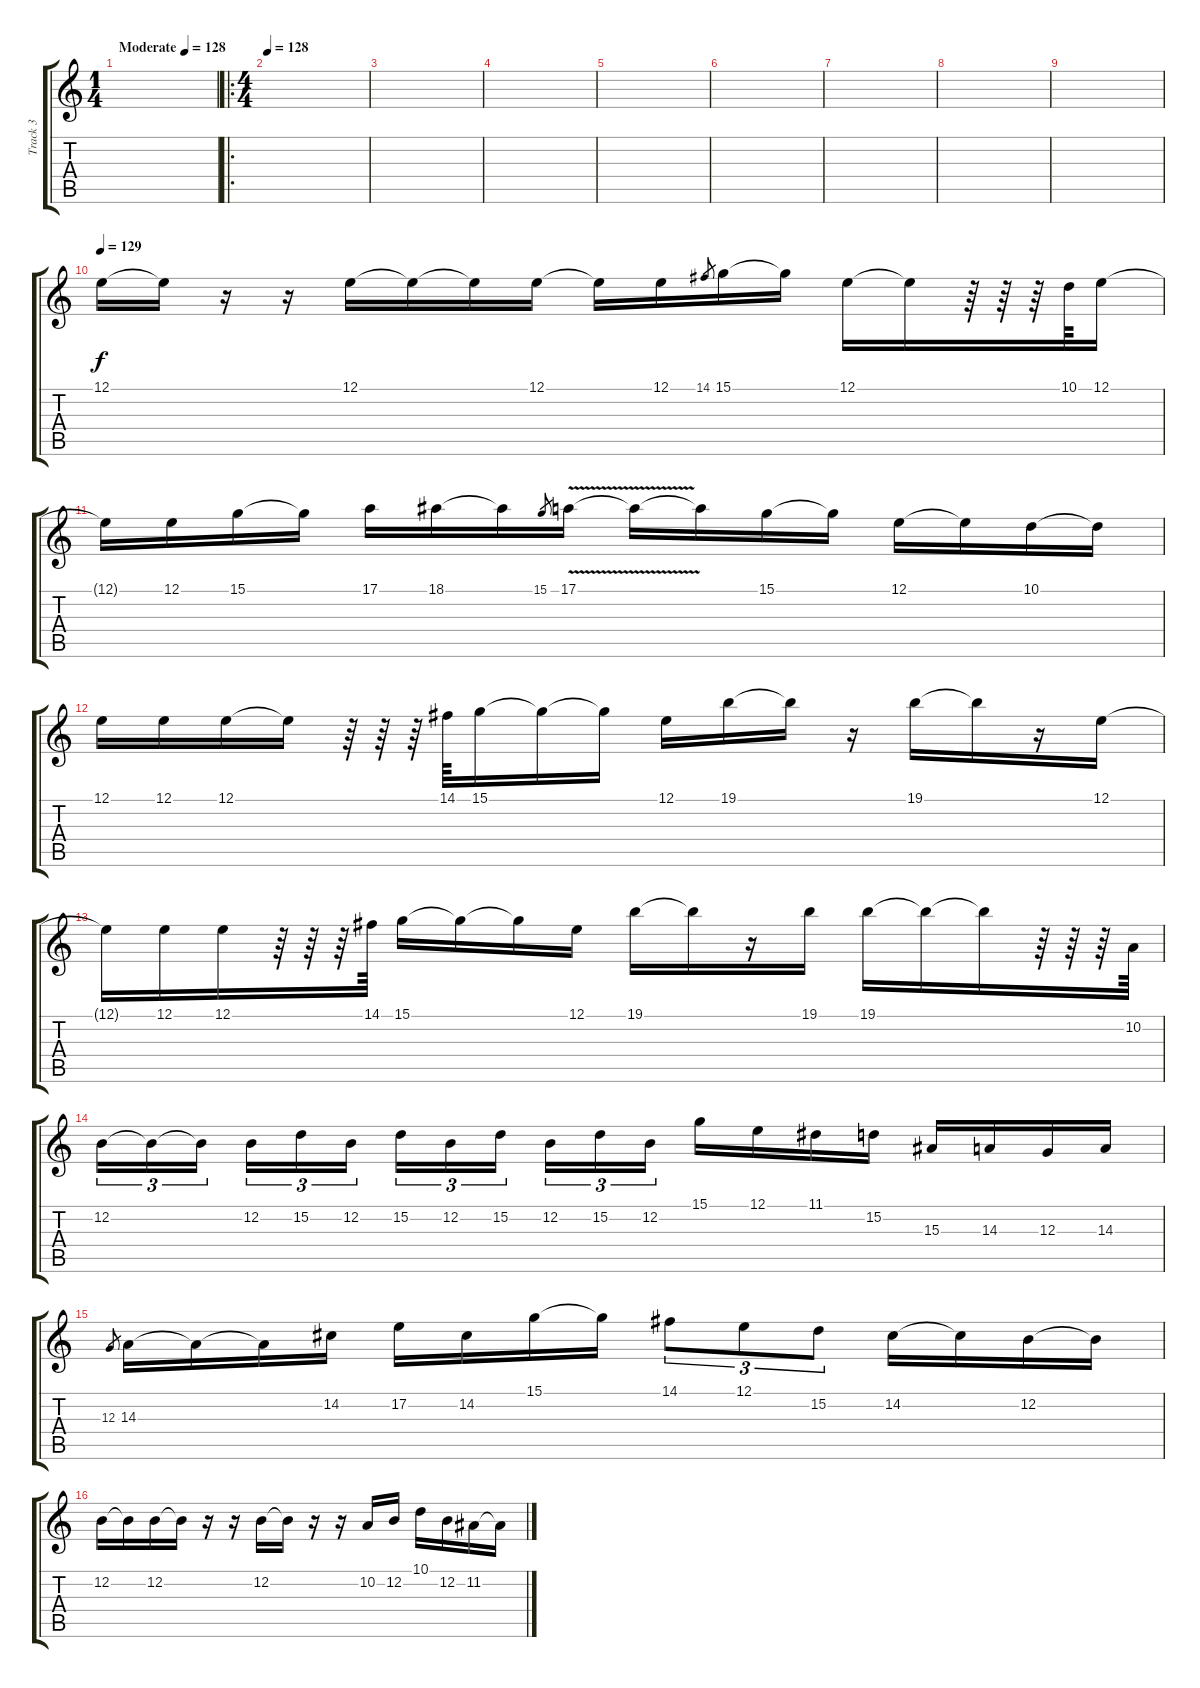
\track ("Track 3" "Track 3") {instrument lead1square}
\staff {score tabs}
\tuning (E4 B3 G3 D3 A2 E2) {hide}
\ts (1 4)
\tempo (128 "Moderate")
\clef g2
\ks c
|
\ro
\ts (4 4)
\tempo 128
|
|
|
|
|
|
|
|
\tempo 129
12.1.16 12.1{t}.16 r.16 r.16 12.1.16 12.1{t}.16 12.1{t}.16 12.1.16 12.1{t}.16 12.1.16 14.1.8{gr} 15.1.16 15.1{t}.16 12.1.16 12.1{t}.16 r.64 r.64 r.64 10.1.64 12.1.16 |
12.1{t}.16 12.1.16 15.1.16 15.1{t}.16 17.1.16 18.1.16 18.1{t}.16 15.1.8{gr} 17.1{v}.16 17.1{t}.16 17.1{t}.16 15.1.16 15.1{t}.16 12.1.16 12.1{t}.16 10.1.16 10.1{t}.16 |
12.1.16 12.1.16 12.1.16 12.1{t}.16 r.64 r.64 r.64 14.1.64 15.1.16 15.1{t}.16 15.1{t}.16 12.1.16 19.1.16 19.1{t}.16 r.16 19.1.16 19.1{t}.16 r.16 12.1.16 |
12.1{t}.16 12.1.16 12.1.16 r.64 r.64 r.64 14.1.64 15.1.16 15.1{t}.16 15.1{t}.16 12.1.16 19.1.16 19.1{t}.16 r.16 19.1.16 19.1.16 19.1{t}.16 19.1{t}.16 r.64 r.64 r.64 10.2.64 |
12.2.16{tu (3 2)} 12.2{t}.16{tu (3 2)} 12.2{t}.16{tu (3 2) beam splitsecondary} 12.2.16{tu (3 2)} 15.2.16{tu (3 2)} 12.2.16{tu (3 2)} 15.2.16{tu (3 2)} 12.2.16{tu (3 2)} 15.2.16{tu (3 2) beam splitsecondary} 12.2.16{tu (3 2)} 15.2.16{tu (3 2)} 12.2.16{tu (3 2)} 15.1.16 12.1.16 11.1.16 15.2.16 15.3.16 14.3.16 12.3.16 14.3.16 |
12.3.8{gr} 14.3.16 14.3{t}.16 14.3{t}.16 14.2.16 17.2.16 14.2.16 15.1.16 15.1{t}.16 14.1.8{tu (3 2)} 12.1.8{tu (3 2)} 15.2.8{tu (3 2)} 14.2.16 14.2{t}.16 12.2.16 12.2{t}.16 |
12.2.16 12.2{t}.16 12.2.16 12.2{t}.16 r.16 r.16 12.2.16 12.2{t}.16 r.16 r.16 10.2.16 12.2.16 10.1.16 12.2.16 11.2.16 11.2{t}.16
